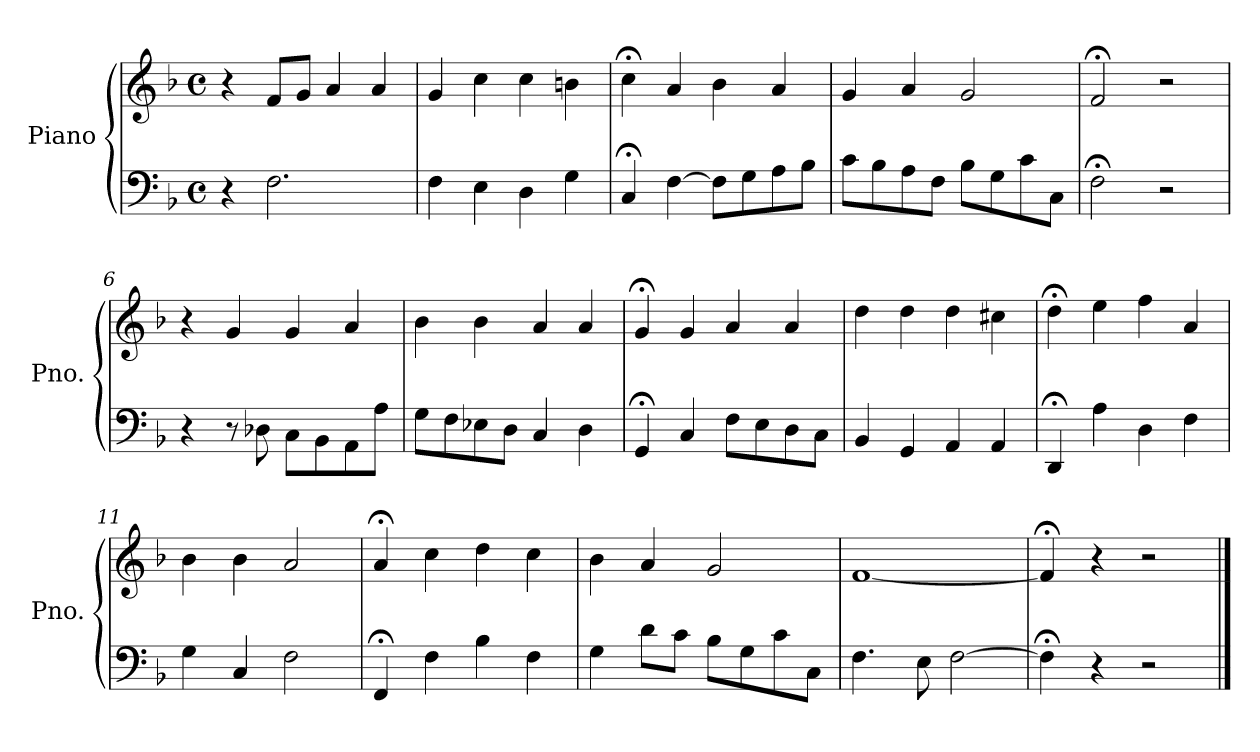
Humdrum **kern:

**kern	**kern
*part1	*part1
*staff2	*staff1
*I"Piano	*
*I'Pno.	*
*clefF4	*clefG2
*k[b-]	*k[b-]
*M4/4	*M4/4
*met(c)	*met(c)
=1	=1
4r	4r
2.F\	8f/L
.	8g/J
.	4a/
.	4a/
=2	=2
4F\	4g/
4E\	4cc\
4D\	4cc\
4G\	4bn\
=3	=3
4C;</	4cc;<\
[4F\	4a/
8F\L]	4b-\
8G\	.
8A\	4a/
8B-\J	.
=4	=4
8c\L	4g/
8B-\	.
8A\	4a/
8F\J	.
8B-\L	2g/
8G\	.
8c\	.
8C\J	.
=5	=5
2F;<\	2f;</
2r	2r
=6	=6
4r	4r
8r	4g/
8D-X\	.
8C\L	4g/
8BB-\	.
8AA\	4a/
8A\J	.
!!LO:LB:g=z
=7	=7
8G\L	4b-\
8F\	.
8E-X\	4b-\
8D\J	.
4C/	4a/
4D\	4a/
=8	=8
4GG;</	4g;</
4C/	4g/
8F\L	4a/
8E\	.
8D\	4a/
8C\J	.
=9	=9
4BB-/	4dd\
4GG/	4dd\
4AA/	4dd\
4AA/	4cc#X\
=10	=10
4DD;</	4dd;<\
4A\	4ee\
4D\	4ff\
4F\	4a/
=11	=11
4G\	4b-\
4C/	4b-\
2F\	2a/
=12	=12
4FF;</	4a;</
4F\	4cc\
4B-\	4dd\
4F\	4cc\
=13	=13
4G\	4b-\
8d\L	4a/
8c\J	.
8B-\L	2g/
8G\	.
8c\	.
8C\J	.
!!LO:LB:g=z
=14	=14
4.F\	[1f
8E\	.
[2F\	.
=15	=15
4F;<\]	4f;</]
4r	4r
2r	2r
==	==
*-	*-
